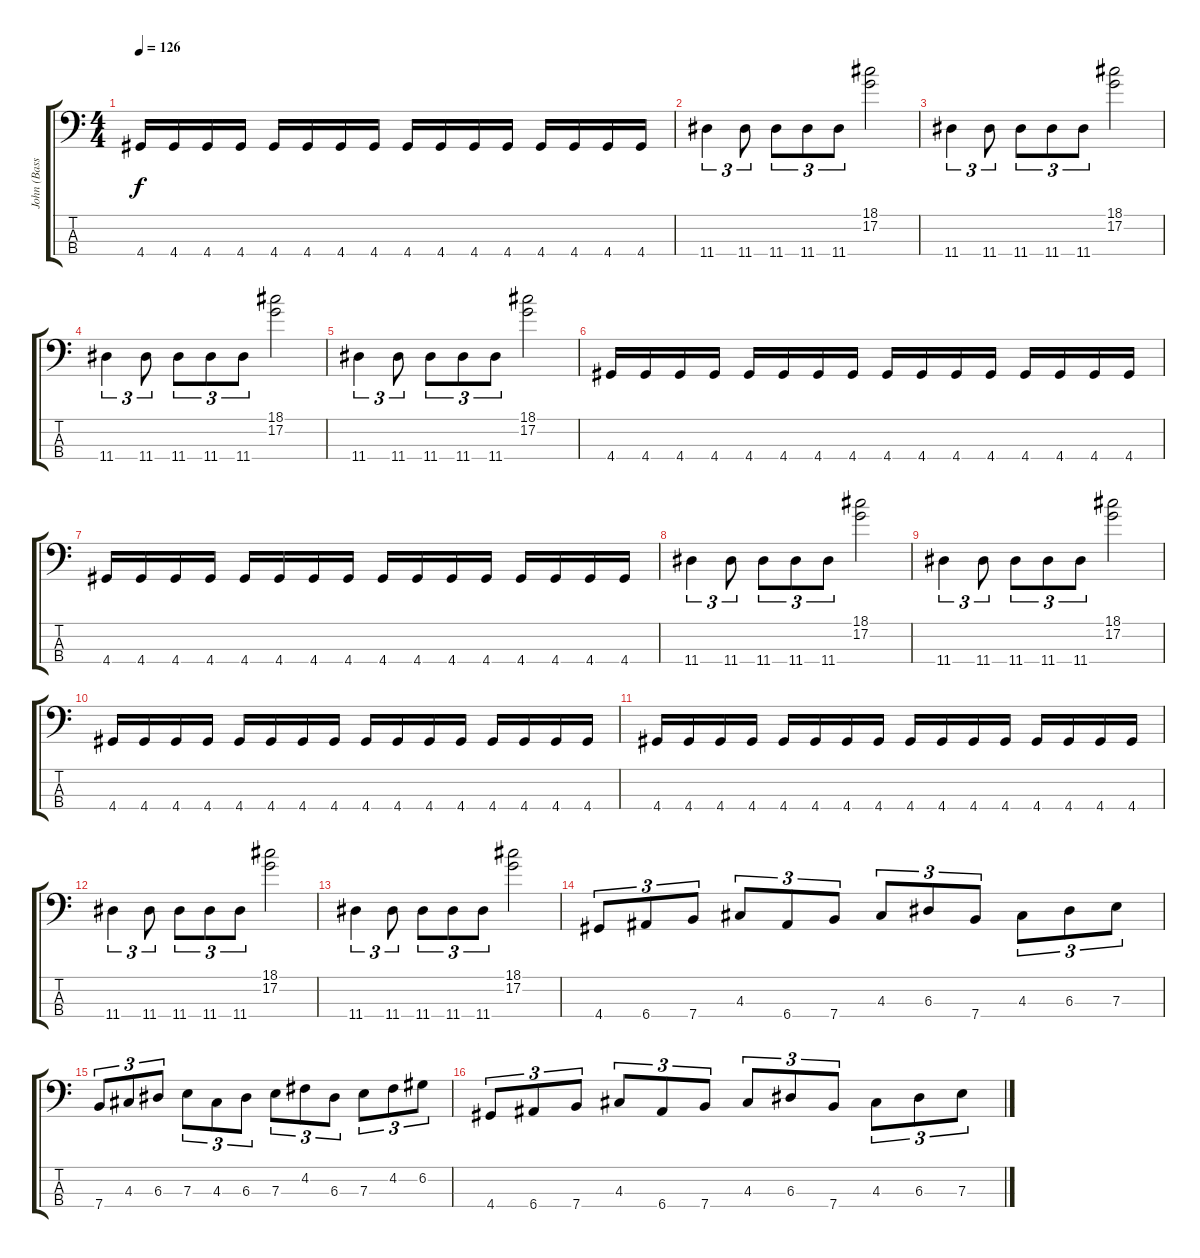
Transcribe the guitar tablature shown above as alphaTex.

\track ("John (Bass)" "John (Bass") {instrument electricbassfinger}
\staff {score tabs}
\tuning (G2 D2 A1 E1) {hide}
\ts (4 4)
\tempo 126
\clef f4
\ks c
4.4.16{dy f} 4.4.16 4.4.16 4.4.16 4.4.16 4.4.16 4.4.16 4.4.16 4.4.16 4.4.16 4.4.16 4.4.16 4.4.16 4.4.16 4.4.16 4.4.16 |
11.4.4{tu (3 2)} 11.4.8{tu (3 2)} 11.4.8{tu (3 2)} 11.4.8{tu (3 2)} 11.4.8{tu (3 2)} (18.1 17.2).2 |
11.4.4{tu (3 2)} 11.4.8{tu (3 2)} 11.4.8{tu (3 2)} 11.4.8{tu (3 2)} 11.4.8{tu (3 2)} (18.1 17.2).2 |
11.4.4{tu (3 2)} 11.4.8{tu (3 2)} 11.4.8{tu (3 2)} 11.4.8{tu (3 2)} 11.4.8{tu (3 2)} (18.1 17.2).2 |
11.4.4{tu (3 2)} 11.4.8{tu (3 2)} 11.4.8{tu (3 2)} 11.4.8{tu (3 2)} 11.4.8{tu (3 2)} (18.1 17.2).2 |
4.4.16 4.4.16 4.4.16 4.4.16 4.4.16 4.4.16 4.4.16 4.4.16 4.4.16 4.4.16 4.4.16 4.4.16 4.4.16 4.4.16 4.4.16 4.4.16 |
4.4.16 4.4.16 4.4.16 4.4.16 4.4.16 4.4.16 4.4.16 4.4.16 4.4.16 4.4.16 4.4.16 4.4.16 4.4.16 4.4.16 4.4.16 4.4.16 |
11.4.4{tu (3 2)} 11.4.8{tu (3 2)} 11.4.8{tu (3 2)} 11.4.8{tu (3 2)} 11.4.8{tu (3 2)} (18.1 17.2).2 |
11.4.4{tu (3 2)} 11.4.8{tu (3 2)} 11.4.8{tu (3 2)} 11.4.8{tu (3 2)} 11.4.8{tu (3 2)} (18.1 17.2).2 |
4.4.16 4.4.16 4.4.16 4.4.16 4.4.16 4.4.16 4.4.16 4.4.16 4.4.16 4.4.16 4.4.16 4.4.16 4.4.16 4.4.16 4.4.16 4.4.16 |
4.4.16 4.4.16 4.4.16 4.4.16 4.4.16 4.4.16 4.4.16 4.4.16 4.4.16 4.4.16 4.4.16 4.4.16 4.4.16 4.4.16 4.4.16 4.4.16 |
11.4.4{tu (3 2)} 11.4.8{tu (3 2)} 11.4.8{tu (3 2)} 11.4.8{tu (3 2)} 11.4.8{tu (3 2)} (18.1 17.2).2 |
11.4.4{tu (3 2)} 11.4.8{tu (3 2)} 11.4.8{tu (3 2)} 11.4.8{tu (3 2)} 11.4.8{tu (3 2)} (18.1 17.2).2 |
4.4.8{tu (3 2)} 6.4.8{tu (3 2)} 7.4.8{tu (3 2)} 4.3.8{tu (3 2)} 6.4.8{tu (3 2)} 7.4.8{tu (3 2)} 4.3.8{tu (3 2)} 6.3.8{tu (3 2)} 7.4.8{tu (3 2)} 4.3.8{tu (3 2)} 6.3.8{tu (3 2)} 7.3.8{tu (3 2)} |
7.4.8{tu (3 2)} 4.3.8{tu (3 2)} 6.3.8{tu (3 2)} 7.3.8{tu (3 2)} 4.3.8{tu (3 2)} 6.3.8{tu (3 2)} 7.3.8{tu (3 2)} 4.2.8{tu (3 2)} 6.3.8{tu (3 2)} 7.3.8{tu (3 2)} 4.2.8{tu (3 2)} 6.2.8{tu (3 2)} |
4.4.8{tu (3 2)} 6.4.8{tu (3 2)} 7.4.8{tu (3 2)} 4.3.8{tu (3 2)} 6.4.8{tu (3 2)} 7.4.8{tu (3 2)} 4.3.8{tu (3 2)} 6.3.8{tu (3 2)} 7.4.8{tu (3 2)} 4.3.8{tu (3 2)} 6.3.8{tu (3 2)} 7.3.8{tu (3 2)}
